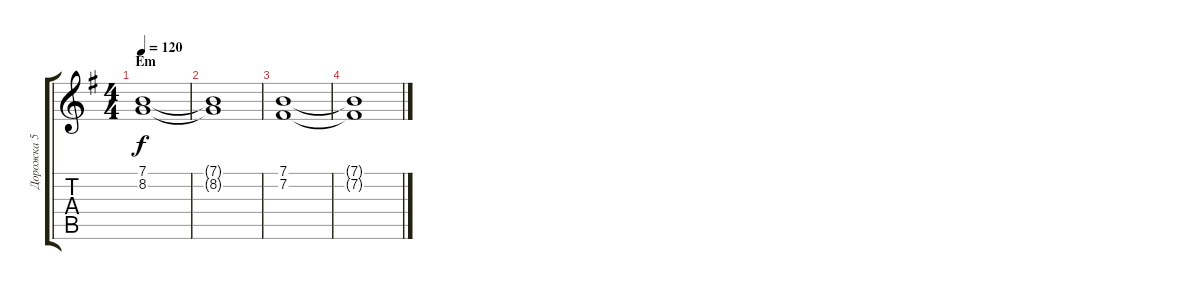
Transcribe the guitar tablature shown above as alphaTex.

\track ("Дорожка 5" "Дорожка 5") {instrument tuba}
\staff {score tabs}
\tuning (E4 B3 G3 D3 A2 E2) {hide}
\ts (4 4)
\section ("" "Em")
\tempo 120
\clef g2
\ks eminor
(7.1 8.2).1{dy f volume 0} |
(7.1{t} 8.2{t}).1 |
(7.1 7.2).1 |
(7.1{t} 7.2{t}).1
